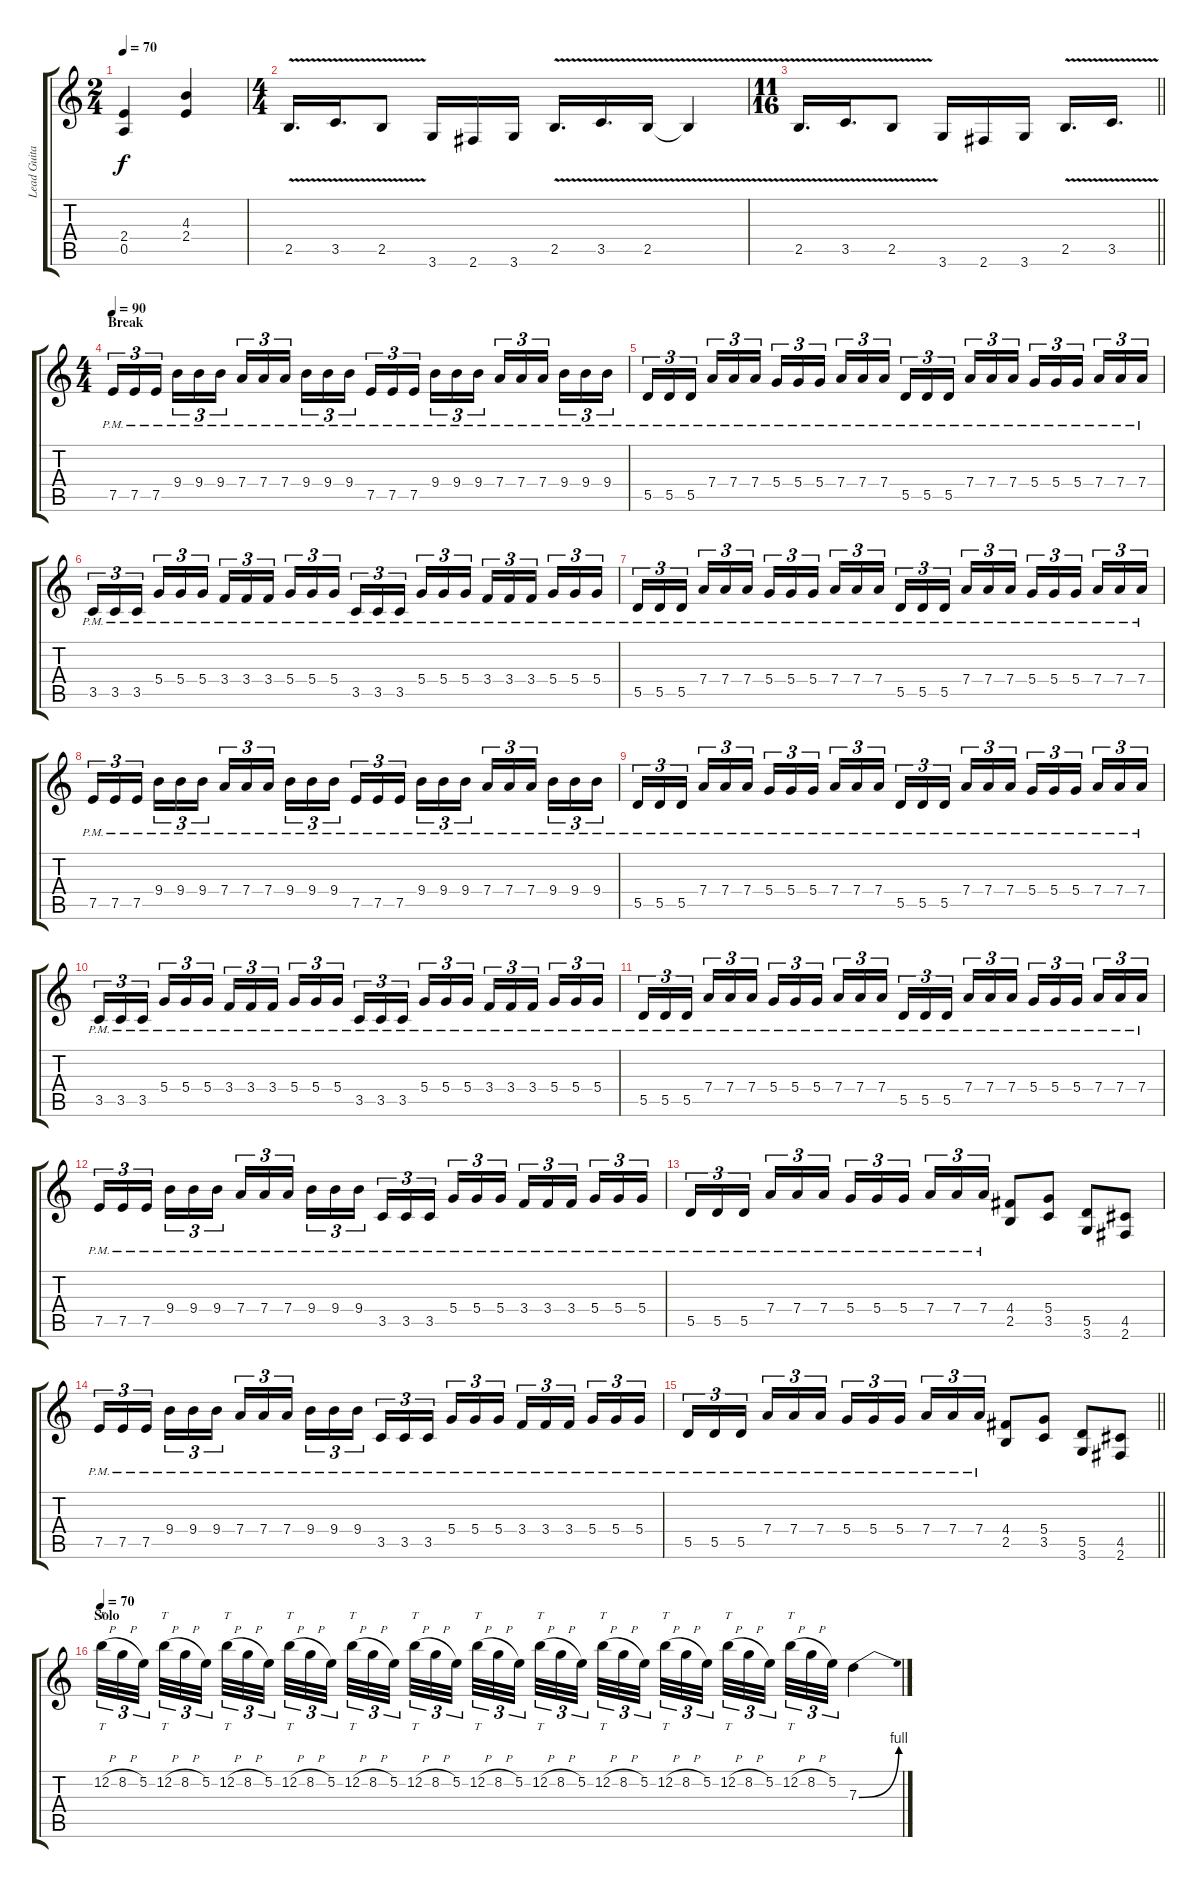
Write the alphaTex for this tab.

\track ("Lead Guitar" "Lead Guita") {instrument distortionguitar}
\staff {score tabs}
\tuning (E4 B3 G3 D3 A2 E2) {hide}
\ts (2 4)
\tempo 70
\clef g2
\ks c
(2.4 0.5).4{dy f} (4.3 2.4).4 |
\ts (4 4)
2.5{v}.16{d} 3.5{v}.16{d} 2.5{v}.8 3.6.16 2.6.16 3.6.16 2.5{v}.16{d} 3.5{v}.16{d} 2.5{v}.16 2.5{t}.4 |
\ts (11 16)
\barLineRight lightlight
2.5{v}.16{d} 3.5{v}.16{d} 2.5{v}.8 3.6.16 2.6.16 3.6.16 2.5{v}.16{d} 3.5{v}.16{d} |
\ts (4 4)
\section ("" "Break")
\tempo 90
7.5{pm}.16{tu (3 2)} 7.5{pm}.16{tu (3 2)} 7.5{pm}.16{tu (3 2) beam splitsecondary} 9.4{pm}.16{tu (3 2)} 9.4{pm}.16{tu (3 2)} 9.4{pm}.16{tu (3 2)} 7.4{pm}.16{tu (3 2)} 7.4{pm}.16{tu (3 2)} 7.4{pm}.16{tu (3 2) beam splitsecondary} 9.4{pm}.16{tu (3 2)} 9.4{pm}.16{tu (3 2)} 9.4{pm}.16{tu (3 2)} 7.5{pm}.16{tu (3 2)} 7.5{pm}.16{tu (3 2)} 7.5{pm}.16{tu (3 2) beam splitsecondary} 9.4{pm}.16{tu (3 2)} 9.4{pm}.16{tu (3 2)} 9.4{pm}.16{tu (3 2)} 7.4{pm}.16{tu (3 2)} 7.4{pm}.16{tu (3 2)} 7.4{pm}.16{tu (3 2) beam splitsecondary} 9.4{pm}.16{tu (3 2)} 9.4{pm}.16{tu (3 2)} 9.4{pm}.16{tu (3 2)} |
5.5{pm}.16{tu (3 2)} 5.5{pm}.16{tu (3 2)} 5.5{pm}.16{tu (3 2) beam splitsecondary} 7.4{pm}.16{tu (3 2)} 7.4{pm}.16{tu (3 2)} 7.4{pm}.16{tu (3 2)} 5.4{pm}.16{tu (3 2)} 5.4{pm}.16{tu (3 2)} 5.4{pm}.16{tu (3 2) beam splitsecondary} 7.4{pm}.16{tu (3 2)} 7.4{pm}.16{tu (3 2)} 7.4{pm}.16{tu (3 2)} 5.5{pm}.16{tu (3 2)} 5.5{pm}.16{tu (3 2)} 5.5{pm}.16{tu (3 2) beam splitsecondary} 7.4{pm}.16{tu (3 2)} 7.4{pm}.16{tu (3 2)} 7.4{pm}.16{tu (3 2)} 5.4{pm}.16{tu (3 2)} 5.4{pm}.16{tu (3 2)} 5.4{pm}.16{tu (3 2) beam splitsecondary} 7.4{pm}.16{tu (3 2)} 7.4{pm}.16{tu (3 2)} 7.4{pm}.16{tu (3 2)} |
3.5{pm}.16{tu (3 2)} 3.5{pm}.16{tu (3 2)} 3.5{pm}.16{tu (3 2) beam splitsecondary} 5.4{pm}.16{tu (3 2)} 5.4{pm}.16{tu (3 2)} 5.4{pm}.16{tu (3 2)} 3.4{pm}.16{tu (3 2)} 3.4{pm}.16{tu (3 2)} 3.4{pm}.16{tu (3 2) beam splitsecondary} 5.4{pm}.16{tu (3 2)} 5.4{pm}.16{tu (3 2)} 5.4{pm}.16{tu (3 2)} 3.5{pm}.16{tu (3 2)} 3.5{pm}.16{tu (3 2)} 3.5{pm}.16{tu (3 2) beam splitsecondary} 5.4{pm}.16{tu (3 2)} 5.4{pm}.16{tu (3 2)} 5.4{pm}.16{tu (3 2)} 3.4{pm}.16{tu (3 2)} 3.4{pm}.16{tu (3 2)} 3.4{pm}.16{tu (3 2) beam splitsecondary} 5.4{pm}.16{tu (3 2)} 5.4{pm}.16{tu (3 2)} 5.4{pm}.16{tu (3 2)} |
5.5{pm}.16{tu (3 2)} 5.5{pm}.16{tu (3 2)} 5.5{pm}.16{tu (3 2) beam splitsecondary} 7.4{pm}.16{tu (3 2)} 7.4{pm}.16{tu (3 2)} 7.4{pm}.16{tu (3 2)} 5.4{pm}.16{tu (3 2)} 5.4{pm}.16{tu (3 2)} 5.4{pm}.16{tu (3 2) beam splitsecondary} 7.4{pm}.16{tu (3 2)} 7.4{pm}.16{tu (3 2)} 7.4{pm}.16{tu (3 2)} 5.5{pm}.16{tu (3 2)} 5.5{pm}.16{tu (3 2)} 5.5{pm}.16{tu (3 2) beam splitsecondary} 7.4{pm}.16{tu (3 2)} 7.4{pm}.16{tu (3 2)} 7.4{pm}.16{tu (3 2)} 5.4{pm}.16{tu (3 2)} 5.4{pm}.16{tu (3 2)} 5.4{pm}.16{tu (3 2) beam splitsecondary} 7.4{pm}.16{tu (3 2)} 7.4{pm}.16{tu (3 2)} 7.4{pm}.16{tu (3 2)} |
7.5{pm}.16{tu (3 2)} 7.5{pm}.16{tu (3 2)} 7.5{pm}.16{tu (3 2) beam splitsecondary} 9.4{pm}.16{tu (3 2)} 9.4{pm}.16{tu (3 2)} 9.4{pm}.16{tu (3 2)} 7.4{pm}.16{tu (3 2)} 7.4{pm}.16{tu (3 2)} 7.4{pm}.16{tu (3 2) beam splitsecondary} 9.4{pm}.16{tu (3 2)} 9.4{pm}.16{tu (3 2)} 9.4{pm}.16{tu (3 2)} 7.5{pm}.16{tu (3 2)} 7.5{pm}.16{tu (3 2)} 7.5{pm}.16{tu (3 2) beam splitsecondary} 9.4{pm}.16{tu (3 2)} 9.4{pm}.16{tu (3 2)} 9.4{pm}.16{tu (3 2)} 7.4{pm}.16{tu (3 2)} 7.4{pm}.16{tu (3 2)} 7.4{pm}.16{tu (3 2) beam splitsecondary} 9.4{pm}.16{tu (3 2)} 9.4{pm}.16{tu (3 2)} 9.4{pm}.16{tu (3 2)} |
5.5{pm}.16{tu (3 2)} 5.5{pm}.16{tu (3 2)} 5.5{pm}.16{tu (3 2) beam splitsecondary} 7.4{pm}.16{tu (3 2)} 7.4{pm}.16{tu (3 2)} 7.4{pm}.16{tu (3 2)} 5.4{pm}.16{tu (3 2)} 5.4{pm}.16{tu (3 2)} 5.4{pm}.16{tu (3 2) beam splitsecondary} 7.4{pm}.16{tu (3 2)} 7.4{pm}.16{tu (3 2)} 7.4{pm}.16{tu (3 2)} 5.5{pm}.16{tu (3 2)} 5.5{pm}.16{tu (3 2)} 5.5{pm}.16{tu (3 2) beam splitsecondary} 7.4{pm}.16{tu (3 2)} 7.4{pm}.16{tu (3 2)} 7.4{pm}.16{tu (3 2)} 5.4{pm}.16{tu (3 2)} 5.4{pm}.16{tu (3 2)} 5.4{pm}.16{tu (3 2) beam splitsecondary} 7.4{pm}.16{tu (3 2)} 7.4{pm}.16{tu (3 2)} 7.4{pm}.16{tu (3 2)} |
3.5{pm}.16{tu (3 2)} 3.5{pm}.16{tu (3 2)} 3.5{pm}.16{tu (3 2) beam splitsecondary} 5.4{pm}.16{tu (3 2)} 5.4{pm}.16{tu (3 2)} 5.4{pm}.16{tu (3 2)} 3.4{pm}.16{tu (3 2)} 3.4{pm}.16{tu (3 2)} 3.4{pm}.16{tu (3 2) beam splitsecondary} 5.4{pm}.16{tu (3 2)} 5.4{pm}.16{tu (3 2)} 5.4{pm}.16{tu (3 2)} 3.5{pm}.16{tu (3 2)} 3.5{pm}.16{tu (3 2)} 3.5{pm}.16{tu (3 2) beam splitsecondary} 5.4{pm}.16{tu (3 2)} 5.4{pm}.16{tu (3 2)} 5.4{pm}.16{tu (3 2)} 3.4{pm}.16{tu (3 2)} 3.4{pm}.16{tu (3 2)} 3.4{pm}.16{tu (3 2) beam splitsecondary} 5.4{pm}.16{tu (3 2)} 5.4{pm}.16{tu (3 2)} 5.4{pm}.16{tu (3 2)} |
5.5{pm}.16{tu (3 2)} 5.5{pm}.16{tu (3 2)} 5.5{pm}.16{tu (3 2) beam splitsecondary} 7.4{pm}.16{tu (3 2)} 7.4{pm}.16{tu (3 2)} 7.4{pm}.16{tu (3 2)} 5.4{pm}.16{tu (3 2)} 5.4{pm}.16{tu (3 2)} 5.4{pm}.16{tu (3 2) beam splitsecondary} 7.4{pm}.16{tu (3 2)} 7.4{pm}.16{tu (3 2)} 7.4{pm}.16{tu (3 2)} 5.5{pm}.16{tu (3 2)} 5.5{pm}.16{tu (3 2)} 5.5{pm}.16{tu (3 2) beam splitsecondary} 7.4{pm}.16{tu (3 2)} 7.4{pm}.16{tu (3 2)} 7.4{pm}.16{tu (3 2)} 5.4{pm}.16{tu (3 2)} 5.4{pm}.16{tu (3 2)} 5.4{pm}.16{tu (3 2) beam splitsecondary} 7.4{pm}.16{tu (3 2)} 7.4{pm}.16{tu (3 2)} 7.4{pm}.16{tu (3 2)} |
7.5{pm}.16{tu (3 2)} 7.5{pm}.16{tu (3 2)} 7.5{pm}.16{tu (3 2) beam splitsecondary} 9.4{pm}.16{tu (3 2)} 9.4{pm}.16{tu (3 2)} 9.4{pm}.16{tu (3 2)} 7.4{pm}.16{tu (3 2)} 7.4{pm}.16{tu (3 2)} 7.4{pm}.16{tu (3 2) beam splitsecondary} 9.4{pm}.16{tu (3 2)} 9.4{pm}.16{tu (3 2)} 9.4{pm}.16{tu (3 2)} 3.5{pm}.16{tu (3 2)} 3.5{pm}.16{tu (3 2)} 3.5{pm}.16{tu (3 2) beam splitsecondary} 5.4{pm}.16{tu (3 2)} 5.4{pm}.16{tu (3 2)} 5.4{pm}.16{tu (3 2)} 3.4{pm}.16{tu (3 2)} 3.4{pm}.16{tu (3 2)} 3.4{pm}.16{tu (3 2) beam splitsecondary} 5.4{pm}.16{tu (3 2)} 5.4{pm}.16{tu (3 2)} 5.4{pm}.16{tu (3 2)} |
5.5{pm}.16{tu (3 2)} 5.5{pm}.16{tu (3 2)} 5.5{pm}.16{tu (3 2) beam splitsecondary} 7.4{pm}.16{tu (3 2)} 7.4{pm}.16{tu (3 2)} 7.4{pm}.16{tu (3 2)} 5.4{pm}.16{tu (3 2)} 5.4{pm}.16{tu (3 2)} 5.4{pm}.16{tu (3 2) beam splitsecondary} 7.4{pm}.16{tu (3 2)} 7.4{pm}.16{tu (3 2)} 7.4{pm}.16{tu (3 2)} (4.4 2.5).8 (5.4 3.5).8 (5.5 3.6).8 (4.5 2.6).8 |
7.5{pm}.16{tu (3 2)} 7.5{pm}.16{tu (3 2)} 7.5{pm}.16{tu (3 2) beam splitsecondary} 9.4{pm}.16{tu (3 2)} 9.4{pm}.16{tu (3 2)} 9.4{pm}.16{tu (3 2)} 7.4{pm}.16{tu (3 2)} 7.4{pm}.16{tu (3 2)} 7.4{pm}.16{tu (3 2) beam splitsecondary} 9.4{pm}.16{tu (3 2)} 9.4{pm}.16{tu (3 2)} 9.4{pm}.16{tu (3 2)} 3.5{pm}.16{tu (3 2)} 3.5{pm}.16{tu (3 2)} 3.5{pm}.16{tu (3 2) beam splitsecondary} 5.4{pm}.16{tu (3 2)} 5.4{pm}.16{tu (3 2)} 5.4{pm}.16{tu (3 2)} 3.4{pm}.16{tu (3 2)} 3.4{pm}.16{tu (3 2)} 3.4{pm}.16{tu (3 2) beam splitsecondary} 5.4{pm}.16{tu (3 2)} 5.4{pm}.16{tu (3 2)} 5.4{pm}.16{tu (3 2)} |
\barLineRight lightlight
5.5{pm}.16{tu (3 2)} 5.5{pm}.16{tu (3 2)} 5.5{pm}.16{tu (3 2) beam splitsecondary} 7.4{pm}.16{tu (3 2)} 7.4{pm}.16{tu (3 2)} 7.4{pm}.16{tu (3 2)} 5.4{pm}.16{tu (3 2)} 5.4{pm}.16{tu (3 2)} 5.4{pm}.16{tu (3 2) beam splitsecondary} 7.4{pm}.16{tu (3 2)} 7.4{pm}.16{tu (3 2)} 7.4{pm}.16{tu (3 2)} (4.4 2.5).8 (5.4 3.5).8 (5.5 3.6).8 (4.5 2.6).8 |
\section ("" "Solo")
\tempo 70
12.2{h}.32{tt tu (3 2)} 8.2{h}.32{tu (3 2)} 5.2.32{tu (3 2) beam splitsecondary} 12.2{h}.32{tt tu (3 2)} 8.2{h}.32{tu (3 2)} 5.2.32{tu (3 2) beam splitsecondary} 12.2{h}.32{tt tu (3 2)} 8.2{h}.32{tu (3 2)} 5.2.32{tu (3 2) beam splitsecondary} 12.2{h}.32{tt tu (3 2)} 8.2{h}.32{tu (3 2)} 5.2.32{tu (3 2)} 12.2{h}.32{tt tu (3 2)} 8.2{h}.32{tu (3 2)} 5.2.32{tu (3 2) beam splitsecondary} 12.2{h}.32{tt tu (3 2)} 8.2{h}.32{tu (3 2)} 5.2.32{tu (3 2) beam splitsecondary} 12.2{h}.32{tt tu (3 2)} 8.2{h}.32{tu (3 2)} 5.2.32{tu (3 2) beam splitsecondary} 12.2{h}.32{tt tu (3 2)} 8.2{h}.32{tu (3 2)} 5.2.32{tu (3 2)} 12.2{h}.32{tt tu (3 2)} 8.2{h}.32{tu (3 2)} 5.2.32{tu (3 2) beam splitsecondary} 12.2{h}.32{tt tu (3 2)} 8.2{h}.32{tu (3 2)} 5.2.32{tu (3 2) beam splitsecondary} 12.2{h}.32{tt tu (3 2)} 8.2{h}.32{tu (3 2)} 5.2.32{tu (3 2) beam splitsecondary} 12.2{h}.32{tt tu (3 2)} 8.2{h}.32{tu (3 2)} 5.2.32{tu (3 2)} 7.3{be (bend 0 0 60 4)}.4
